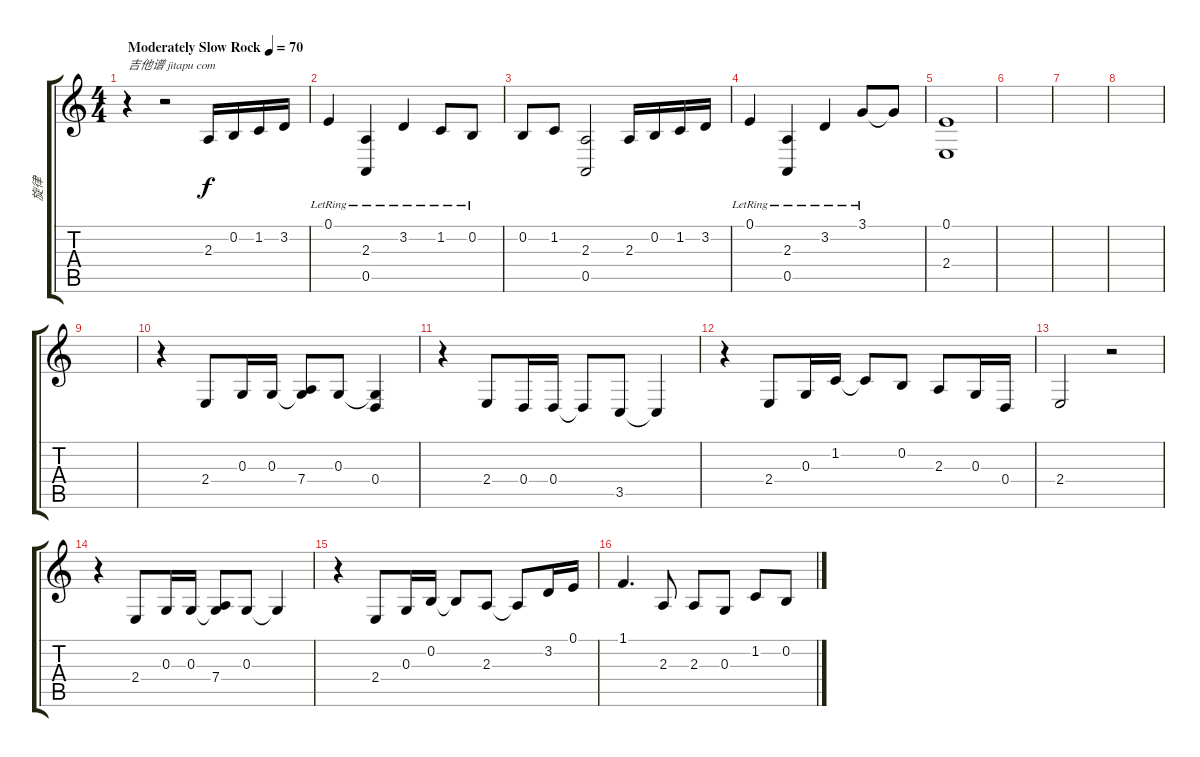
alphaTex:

\track ("旋律" "旋律") {instrument synthvoice}
\staff {score tabs}
\tuning (E4 B3 G3 D3 A2 E2) {hide}
\ts (4 4)
\tempo (70 "Moderately Slow Rock")
\clef g2
\ks c
r.4{txt "吉他谱 jitapu com" dy f instrument synthvoice} r.2 2.3.16 0.2.16 1.2.16 3.2.16 |
0.1{lr}.4 (2.3{lr} 0.5{lr}).4 3.2{lr}.4 1.2{lr}.8 0.2{lr}.8 |
0.2.8 1.2.8 (2.3 0.5).2 2.3.16 0.2.16 1.2.16 3.2.16 |
0.1{lr}.4 (2.3{lr} 0.5{lr}).4 3.2{lr}.4 3.1{lr}.8 3.1{t}.8 |
(0.1 2.4).1 |
|
|
|
|
r.4 2.4.8 0.3.16 0.3.16 (0.3{t} 7.4).8 0.3.8 (0.3{t} 0.4).4 |
r.4 2.4.8 0.4.16 0.4.16 0.4{t}.8 3.5.8 3.5{t}.4 |
r.4 2.4.8 0.3.16 1.2.16 1.2{t}.8 0.2.8 2.3.8 0.3.16 0.4.16 |
2.4.2 r.2 |
r.4 2.4.8 0.3.16 0.3.16 (0.3{t} 7.4).8 0.3.8 0.3{t}.4 |
r.4 2.4.8 0.3.16 0.2.16 0.2{t}.8 2.3.8 2.3{t}.8 3.2.16 0.1.16 |
1.1.4{d} 2.3.8 2.3.8 0.3.8 1.2.8 0.2.8
